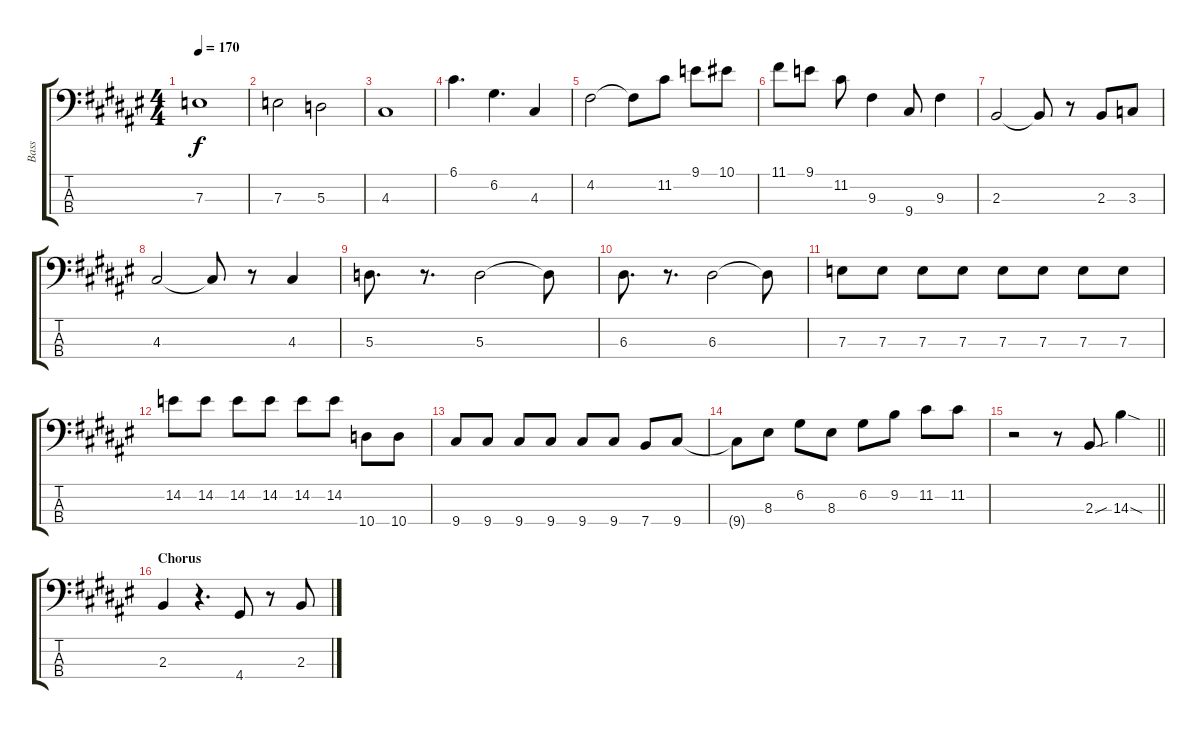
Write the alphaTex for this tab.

\track ("Bass" "Bass") {instrument electricbasspick}
\staff {score tabs}
\tuning (G2 D2 A1 E1) {hide}
\ts (4 4)
\tempo 170
\clef f4
\ks f#
7.3.1{dy f} |
7.3.2 5.3.2 |
4.3.1 |
6.1.4{d} 6.2.4{d} 4.3.4 |
4.2.2 4.2{t}.8 11.2.8 9.1.8 10.1.8 |
11.1.8 9.1.8 11.2.8 9.3.4 9.4.8 9.3.4 |
2.3.2 2.3{t}.8 r.8 2.3.8 3.3.8 |
4.3.2 4.3{t}.8 r.8 4.3.4 |
5.3.8{d} r.8{d} 5.3.2 5.3{t}.8 |
6.3.8{d} r.8{d} 6.3.2 6.3{t}.8 |
7.3.8 7.3.8 7.3.8 7.3.8 7.3.8 7.3.8 7.3.8 7.3.8 |
14.2.8 14.2.8 14.2.8 14.2.8 14.2.8 14.2.8 10.4.8 10.4.8 |
9.4.8 9.4.8 9.4.8 9.4.8 9.4.8 9.4.8 7.4.8 9.4.8 |
9.4{t}.8 8.3.8 6.2.8 8.3.8 6.2.8 9.2.8 11.2.8 11.2.8 |
\barLineRight lightlight
r.2 r.8 2.3{sou}.8 14.3{sod}.4 |
\section ("" "Chorus")
2.3.4 r.4{d} 4.4.8 r.8 2.3.8
